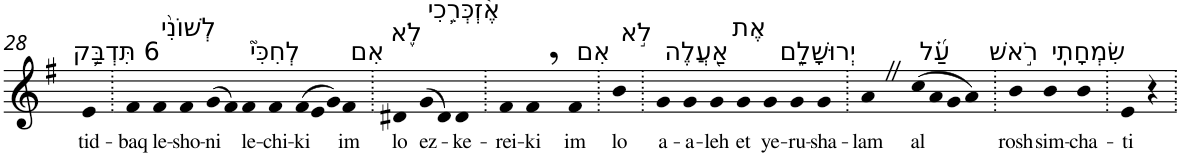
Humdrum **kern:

**kern	**text
*part1	*part1
*staff1	*staff1
*I"Piano	*
*I'Pno	*
!!LO:PB:g=z
*clefG2	*
*k[f#]	*
*G:	*
=28	=28
!LO:TX:a:t=6 תִּדְבַּ֥ק	!
!	!LO:LY:b
4e	tid-
=29.	=29.
!	!LO:LY:b
4f#	-baq
!LO:TX:a:t=לְשׁוֹנִ֨י	!
!	!LO:LY:b
4f#	le-
!	!LO:LY:b
4f#	-sho-
!	!LO:LY:b
(>8g	-ni
8f#)	.
!LO:TX:a:t=לְחִכִּי֮	!
!	!LO:LY:b
4f#	le-
!	!LO:LY:b
4f#	-chi-
*Xtuplet	*
!	!LO:LY:b
(>12f#	-ki
12e	.
12g)	.
!LO:TX:a:t=אִם	!
!	!LO:LY:b
4f#	im
=30.	=30.
!LO:TX:a:t=לֹ֪א	!
!	!LO:LY:b
4d#X	lo
!LO:TX:a:t=אֶ֫זְכְּרֵ֥כִי	!
!	!LO:LY:b
(>8g	ez-
8d#)	.
!	!LO:LY:b
4d#	-ke-
=31.	=31.
!	!LO:LY:b
4f#	-rei-
!	!LO:LY:b
4f#,	-ki
!LO:TX:a:t=אִם	!
!	!LO:LY:b
4f#	im
=32.	=32.
!LO:TX:a:t=לֹ֣א	!
!	!LO:LY:b
4b	lo
=33.	=33.
!LO:TX:a:t=אַ֭עֲלֶה	!
!	!LO:LY:b
4g	a-
!	!LO:LY:b
4g	-a-
!	!LO:LY:b
4g	-leh
!LO:TX:a:t=אֶת	!
!	!LO:LY:b
4g	et
!LO:TX:a:t=יְרוּשָׁלִַ֑ם	!
!	!LO:LY:b
4g	ye-
!	!LO:LY:b
4g	-ru-
!	!LO:LY:b
4g	-sha-
=34.	=34.
!	!LO:LY:b
4aZ	-lam
!LO:TX:a:t=עַ֝֗ל	!
!	!LO:LY:b
(>8cc	al
8a	.
8g	.
8a)	.
=35.	=35.
!LO:TX:a:t=רֹ֣אשׁ	!
!	!LO:LY:b
4b	rosh
!LO:TX:a:t=שִׂמְחָתִֽי	!
!	!LO:LY:b
4b	sim-
!	!LO:LY:b
4b	-cha-
=36.	=36.
!	!LO:LY:b
4e	-ti
4r	.
=.	=.
*-	*-
